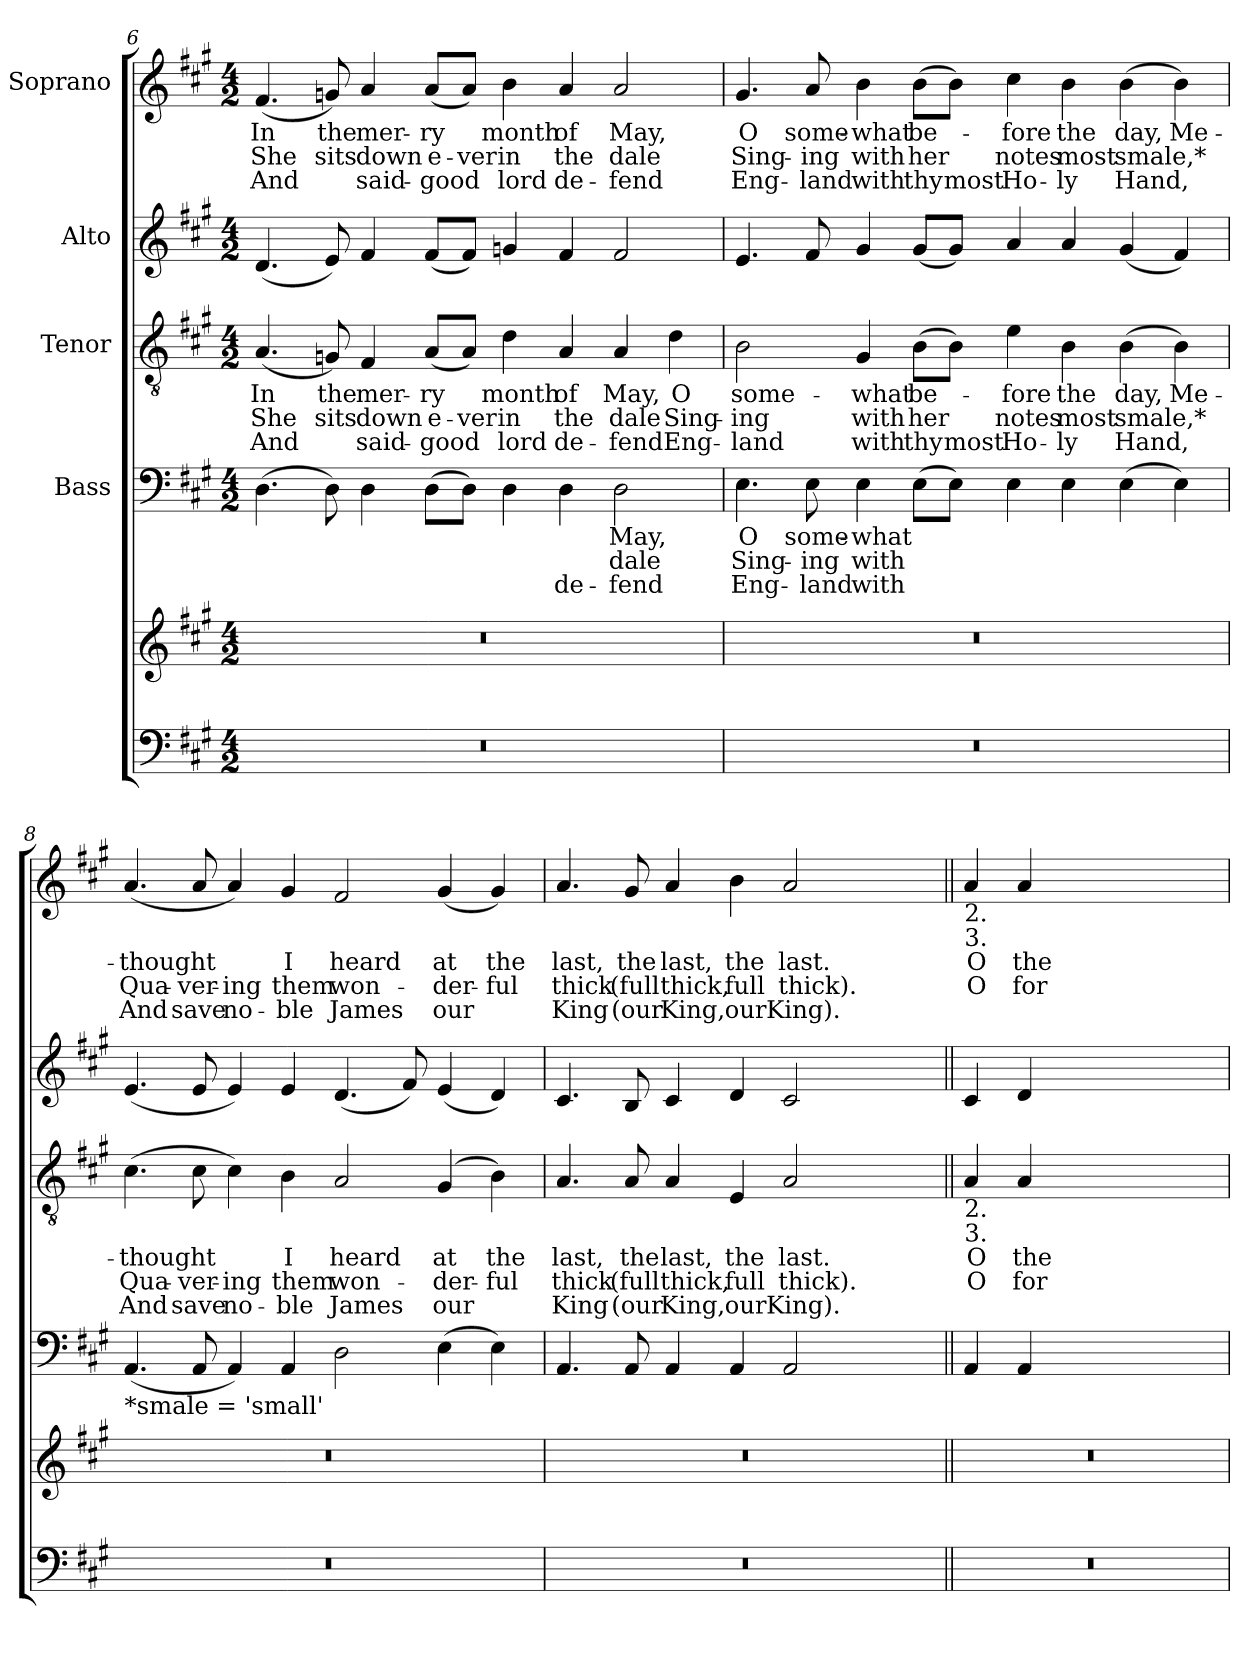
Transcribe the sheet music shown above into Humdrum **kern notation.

**kern	**kern	**kern	**text	**text	**text	**kern	**text	**text	**text	**kern	**kern	**text	**text	**text
*part6	*part5	*part4	*part4	*part4	*part4	*part3	*part3	*part3	*part3	*part2	*part1	*part1	*part1	*part1
*staff6	*staff5	*staff4	*staff4	*staff4	*staff4	*staff3	*staff3	*staff3	*staff3	*staff2	*staff1	*staff1	*staff1	*staff1
*	*	*I"Bass	*	*	*	*I"Tenor	*	*	*	*I"Alto	*I"Soprano	*	*	*
*clefF4	*clefG2	*clefF4	*	*	*	*clefGv2	*	*	*	*clefG2	*clefG2	*	*	*
*k[f#c#g#]	*k[f#c#g#]	*k[f#c#g#]	*	*	*	*k[f#c#g#]	*	*	*	*k[f#c#g#]	*k[f#c#g#]	*	*	*
*A:	*A:	*A:	*	*	*	*A:	*	*	*	*A:	*A:	*	*	*
*M4/2	*M4/2	*M4/2	*	*	*	*M4/2	*	*	*	*M4/2	*M4/2	*	*	*
=6	=6	=6	=6	=6	=6	=6	=6	=6	=6	=6	=6	=6	=6	=6
0r	0r	(4.D\	.	.	.	(4.A/	In	She	And	(4.d/	(4.f#/	In	She	And
.	.	8D\)	.	.	.	8Gn/)	the	sits	.	8e/)	8gn/)	the	sits	.
.	.	4D\	.	.	.	4F#/	mer-	down	said-	4f#/	4a/	mer-	down	said-
.	.	(8D\L	.	.	.	(8A/L	-ry	e-	-good	(8f#/L	(8a/L	-ry	e-	-good
.	.	8D\J)	.	.	.	8A/J)	.	-ver	.	8f#/J)	8a/J)	.	-ver	.
.	.	4D\	.	.	.	4d\	month	in	lord	4gn/	4b\	month	in	lord
.	.	4D\	.	.	de-	4A/	of	the	de-	4f#/	4a/	of	the	de-
.	.	2D\	May,	dale	-fend	4A/	May,	dale	-fend	2f#/	2a/	May,	dale	-fend
.	.	.	.	.	.	4d\	O	Sing-	Eng-	.	.	.	.	.
=7	=7	=7	=7	=7	=7	=7	=7	=7	=7	=7	=7	=7	=7	=7
0r	0r	4.E\	O	Sing-	Eng-	2B\	some-	-ing	-land	4.e/	4.g#/	O	Sing-	Eng-
.	.	8E\	some-	-ing	-land	.	.	.	.	8f#/	8a/	some-	-ing	-land
.	.	4E\	-what	with	with	4G#/	-what	with	with	4g#/	4b\	-what	with	with
.	.	(8E\L	.	.	.	(8B\L	be-	her	thy	(8g#/L	(8b\L	be-	her	thy
.	.	8E\J)	.	.	.	8B\J)	.	.	most	8g#/J)	8b\J)	.	.	most
.	.	4E\	.	.	.	4e\	-fore	notes	Ho-	4a/	4cc#\	-fore	notes	Ho-
.	.	4E\	.	.	.	4B\	the	most	-ly	4a/	4b\	the	most	-ly
.	.	(4E\	.	.	.	(4B\	day,	smale,*	Hand,	(4g#/	(4b\	day,	smale,*	Hand,
.	.	4E\)	.	.	.	4B\)	Me-	.	.	4f#/)	4b\)	Me-	.	.
!!LO:LB:g=z
=8	=8	=8	=8	=8	=8	=8	=8	=8	=8	=8	=8	=8	=8	=8
!	!	!LO:TX:b:t=*smale = 'small'	!	!	!	!	!	!	!	!	!	!	!	!
0r	0r	(4.AA/	.	.	.	(4.c#\	-thought	Qua-	And	(4.e/	(4.a/	-thought	Qua-	And
.	.	8AA/	.	.	.	8c#\	.	-ver-	save	8e/	8a/	.	-ver-	save
.	.	4AA/)	.	.	.	4c#\)	.	-ing	no-	4e/)	4a/)	.	-ing	no-
.	.	4AA/	.	.	.	4B\	I	them	-ble	4e/	4g#/	I	them	-ble
.	.	2D\	.	.	.	2A/	heard	won-	James	(4.d/	2f#/	heard	won-	James
.	.	.	.	.	.	.	.	.	.	8f#/)	.	.	.	.
.	.	(4E\	.	.	.	(4G#/	at	-der-	our	(4e/	(4g#/	at	-der-	our
.	.	4E\)	.	.	.	4B\)	the	-ful	.	4d/)	4g#/)	the	-ful	.
=9	=9	=9	=9	=9	=9	=9	=9	=9	=9	=9	=9	=9	=9	=9
0r	0r	4.AA/	.	.	.	4.A/	last,	thick	King	4.c#/	4.a/	last,	thick	King
.	.	8AA/	.	.	.	8A/	the	(full	(our	8B/	8g#/	the	(full	(our
.	.	4AA/	.	.	.	4A/	last,	thick,	King,	4c#/	4a/	last,	thick,	King,
.	.	4AA/	.	.	.	4E/	the	full	our	4d/	4b\	the	full	our
.	.	2AA/	.	.	.	2A/	last.	thick).	King).	2c#/	2a/	last.	thick).	King).
.	.	2ryy	.	.	.	2ryy	.	.	.	2ryy	2ryy	.	.	.
=10||	=10||	=10||	=10||	=10||	=10||	=10||	=10||	=10||	=10||	=10||	=10||	=10||	=10||	=10||
!	!	!	!	!	!	!	!	!	!	!	!LO:TX:b:t=2.	!	!	!
!	!	!	!	!	!	!	!	!	!	!	!LO:TX:b:t=3.	!	!	!
!	!	!	!	!	!	!LO:TX:b:t=2.	!	!	!	!	!	!	!	!
!	!	!	!	!	!	!LO:TX:b:t=3.	!	!	!	!	!	!	!	!
0r	0r	4AA/	.	.	.	4A/	O	O	.	4c#/	4a/	O	O	.
.	.	4AA/	.	.	.	4A/	the	for	.	4d/	4a/	the	for	.
.	.	1.ryy	.	.	.	1.ryy	.	.	.	1.ryy	1.ryy	.	.	.
=	=	=	=	=	=	=	=	=	=	=	=	=	=	=
*-	*-	*-	*-	*-	*-	*-	*-	*-	*-	*-	*-	*-	*-	*-
